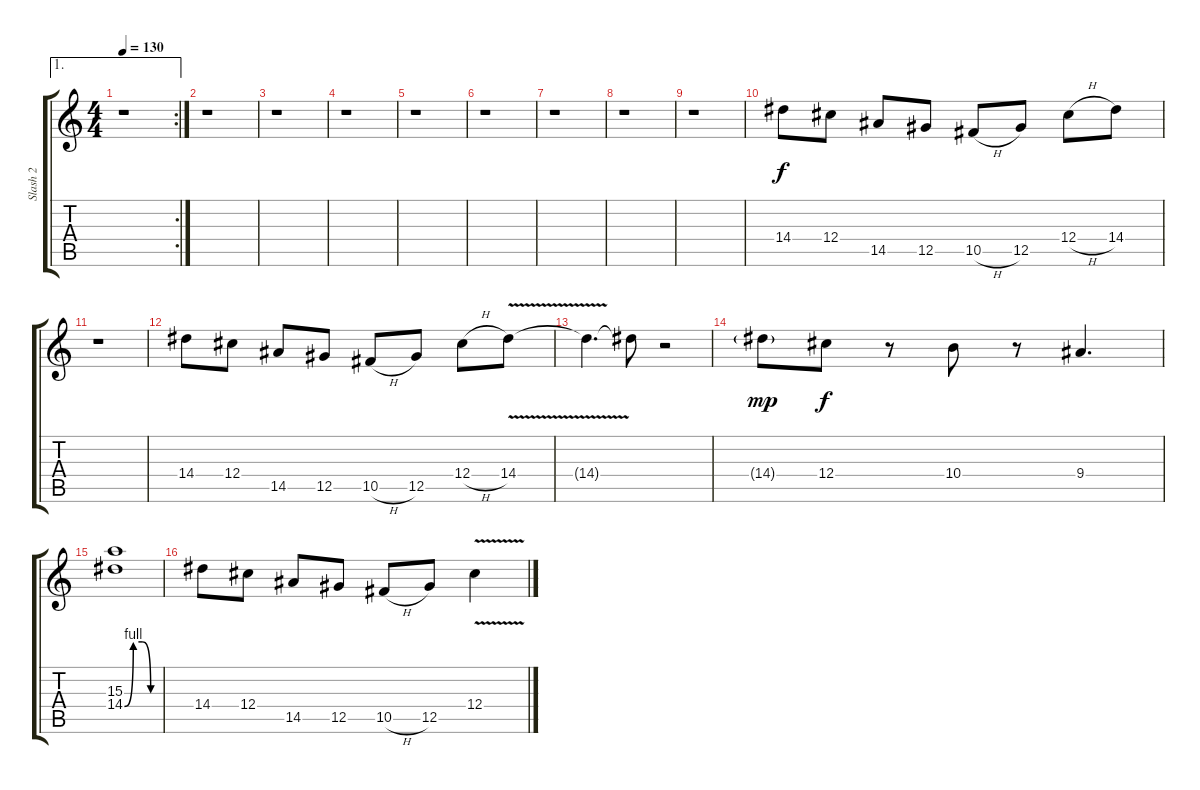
\track ("Slash 2" "Slash 2") {instrument distortionguitar}
\staff {score tabs}
\tuning (Eb4 Bb3 Gb3 Db3 Ab2 Eb2) {hide}
\ae 1
\rc 2
\ts (4 4)
\tempo 130
\clef g2
\ks c
r.1{dy f} |
r.1 |
r.1 |
r.1 |
r.1 |
r.1 |
r.1 |
r.1 |
r.1 |
14.4.8 12.4.8 14.5.8 12.5.8 10.5{h}.8 12.5.8 12.4{h}.8 14.4.8 |
r.1 |
14.4.8 12.4.8 14.5.8 12.5.8 10.5{h}.8 12.5.8 12.4{h}.8 14.4{v}.8 |
14.4{t}.4{d} 14.4{t}.8 r.2 |
14.4{g}.8{dy mp} 12.4.8{dy f} r.8 10.4.8 r.8 9.4.4{d} |
(15.3 14.4{be (custom 0 0 15 4 30 4 45 0 60 0)}).1 |
14.4.8 12.4.8 14.5.8 12.5.8 10.5{h}.8 12.5.8 12.4{v}.4
